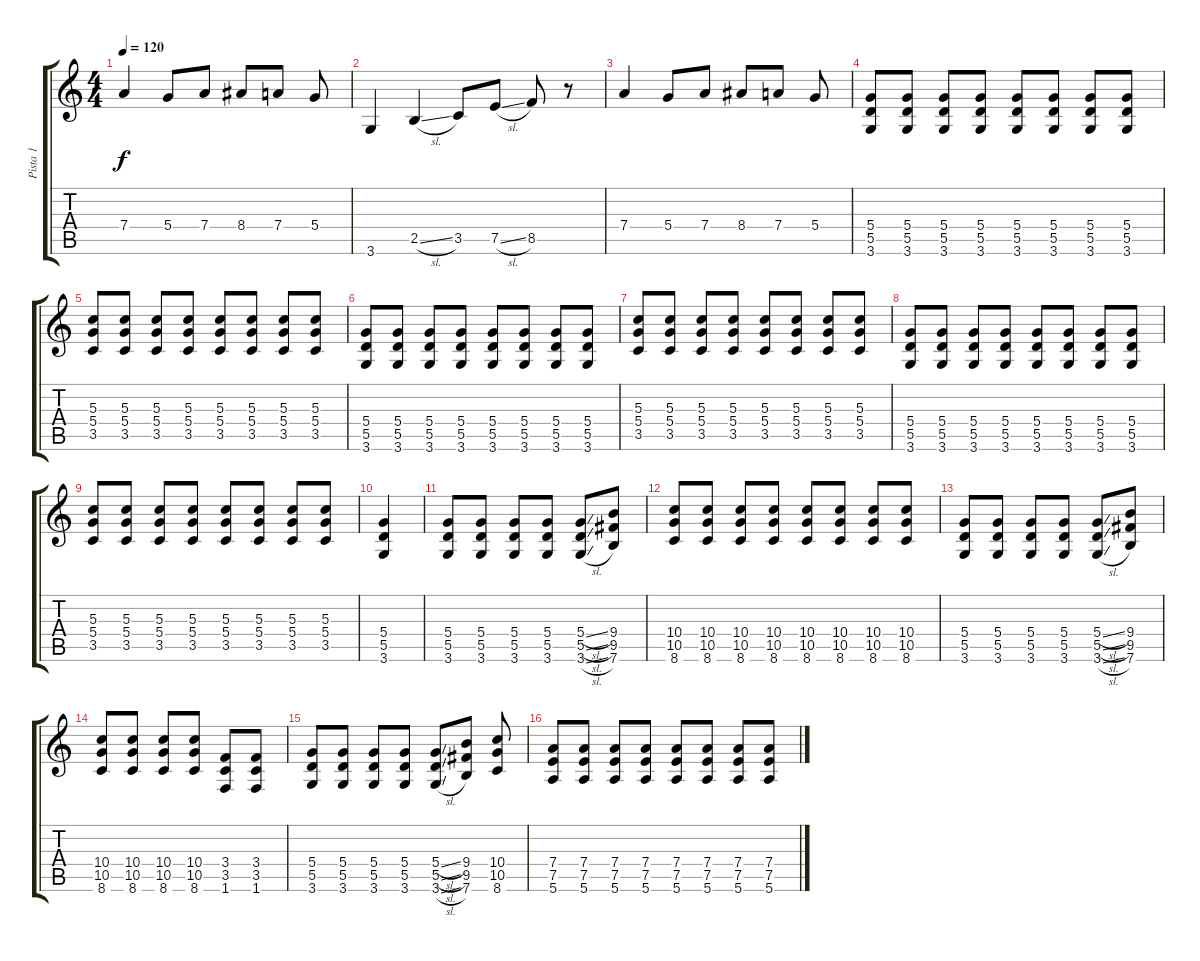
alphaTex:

\track ("Pista 1" "Pista 1") {instrument overdrivenguitar}
\staff {score tabs}
\tuning (E4 B3 G3 D3 A2 E2) {hide}
\ts (4 4)
\tempo 120
\clef g2
\ks c
7.4.4{dy f} 5.4.8 7.4.8 8.4.8 7.4.8 5.4.8 |
3.6.4 2.5{sl}.4 3.5.8 7.5{sl}.8 8.5.8 r.8 |
7.4.4 5.4.8 7.4.8 8.4.8 7.4.8 5.4.8 |
(5.4 5.5 3.6).8 (5.4 5.5 3.6).8 (5.4 5.5 3.6).8 (5.4 5.5 3.6).8 (5.4 5.5 3.6).8 (5.4 5.5 3.6).8 (5.4 5.5 3.6).8 (5.4 5.5 3.6).8 |
(5.3 5.4 3.5).8 (5.3 5.4 3.5).8 (5.3 5.4 3.5).8 (5.3 5.4 3.5).8 (5.3 5.4 3.5).8 (5.3 5.4 3.5).8 (5.3 5.4 3.5).8 (5.3 5.4 3.5).8 |
(5.4 5.5 3.6).8 (5.4 5.5 3.6).8 (5.4 5.5 3.6).8 (5.4 5.5 3.6).8 (5.4 5.5 3.6).8 (5.4 5.5 3.6).8 (5.4 5.5 3.6).8 (5.4 5.5 3.6).8 |
(5.3 5.4 3.5).8 (5.3 5.4 3.5).8 (5.3 5.4 3.5).8 (5.3 5.4 3.5).8 (5.3 5.4 3.5).8 (5.3 5.4 3.5).8 (5.3 5.4 3.5).8 (5.3 5.4 3.5).8 |
(5.4 5.5 3.6).8 (5.4 5.5 3.6).8 (5.4 5.5 3.6).8 (5.4 5.5 3.6).8 (5.4 5.5 3.6).8 (5.4 5.5 3.6).8 (5.4 5.5 3.6).8 (5.4 5.5 3.6).8 |
(5.3 5.4 3.5).8 (5.3 5.4 3.5).8 (5.3 5.4 3.5).8 (5.3 5.4 3.5).8 (5.3 5.4 3.5).8 (5.3 5.4 3.5).8 (5.3 5.4 3.5).8 (5.3 5.4 3.5).8 |
(5.4 5.5 3.6).4 |
(5.4 5.5 3.6).8 (5.4 5.5 3.6).8 (5.4 5.5 3.6).8 (5.4 5.5 3.6).8 (5.4{sl} 5.5{sl} 3.6{sl}).8 (9.4 9.5 7.6).8 |
(10.4 10.5 8.6).8 (10.4 10.5 8.6).8 (10.4 10.5 8.6).8 (10.4 10.5 8.6).8 (10.4 10.5 8.6).8 (10.4 10.5 8.6).8 (10.4 10.5 8.6).8 (10.4 10.5 8.6).8 |
(5.4 5.5 3.6).8 (5.4 5.5 3.6).8 (5.4 5.5 3.6).8 (5.4 5.5 3.6).8 (5.4{sl} 5.5{sl} 3.6{sl}).8 (9.4 9.5 7.6).8 |
(10.4 10.5 8.6).8 (10.4 10.5 8.6).8 (10.4 10.5 8.6).8 (10.4 10.5 8.6).8 (3.4 3.5 1.6).8 (3.4 3.5 1.6).8 |
(5.4 5.5 3.6).8 (5.4 5.5 3.6).8 (5.4 5.5 3.6).8 (5.4 5.5 3.6).8 (5.4{sl} 5.5{sl} 3.6{sl}).8 (9.4 9.5 7.6).8 (10.4 10.5 8.6).8 |
(7.4 7.5 5.6).8 (7.4 7.5 5.6).8 (7.4 7.5 5.6).8 (7.4 7.5 5.6).8 (7.4 7.5 5.6).8 (7.4 7.5 5.6).8 (7.4 7.5 5.6).8 (7.4 7.5 5.6).8
